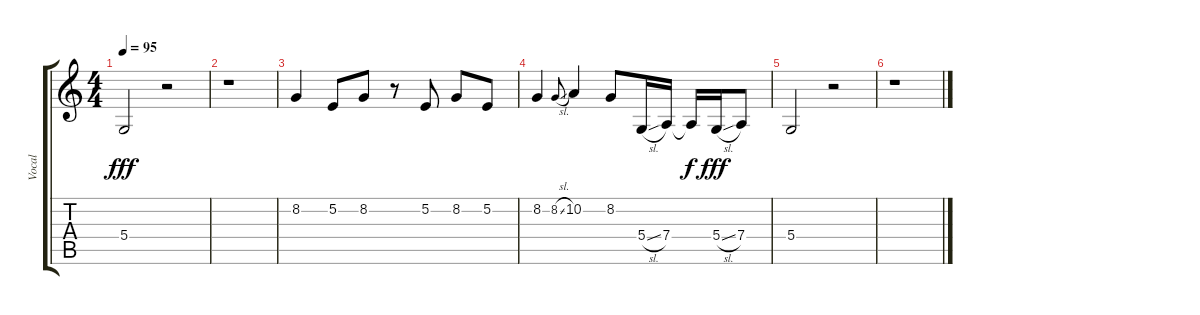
\track ("Vocal" "Vocal") {instrument lead6voice}
\staff {score tabs}
\tuning (E4 B3 G3 D3 A2 E2) {hide}
\ts (4 4)
\tempo 95
\clef g2
\ks c
5.4.2{dy fff} r.2 |
r.1 |
8.2.4 5.2.8 8.2.8 r.8 5.2.8 8.2.8 5.2.8 |
8.2.4 8.2{sl}.8{gr onbeat} 10.2.4 8.2.8 5.4{sl}.16 7.4.16 7.4{t}.16{dy f} 5.4{sl}.16{dy fff} 7.4.8 |
5.4.2 r.2 |
r.1
